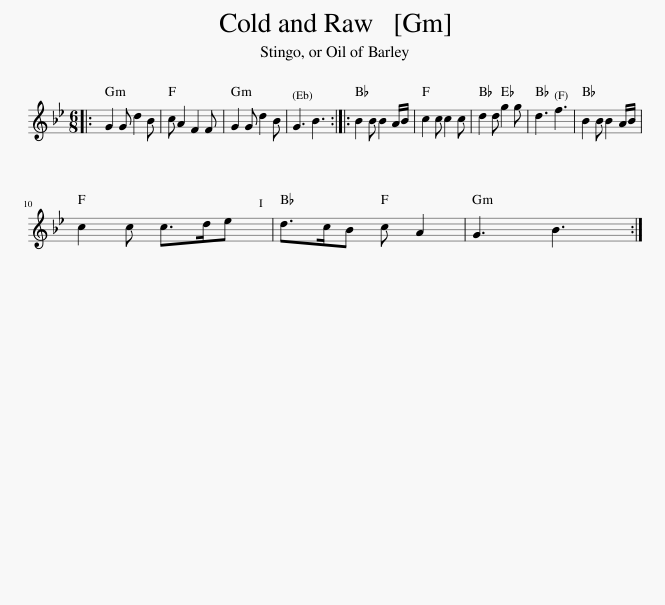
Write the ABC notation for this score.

X:1
L:1/8
M:6/8
I:linebreak $
K:Gmin
V:1 treble
V:1
|: G2 G d2 B | c A2 F2 F | G2 G d2 B | G3 B3 :: B2 B B2 A/B/ | %5
 c2 c c2 c | d2 d g2 g | d3 f3 | B2 B B2 A/B/ |$ c2 c c>de | %10
 d>cB c A2 | G3 B3 :| %12
